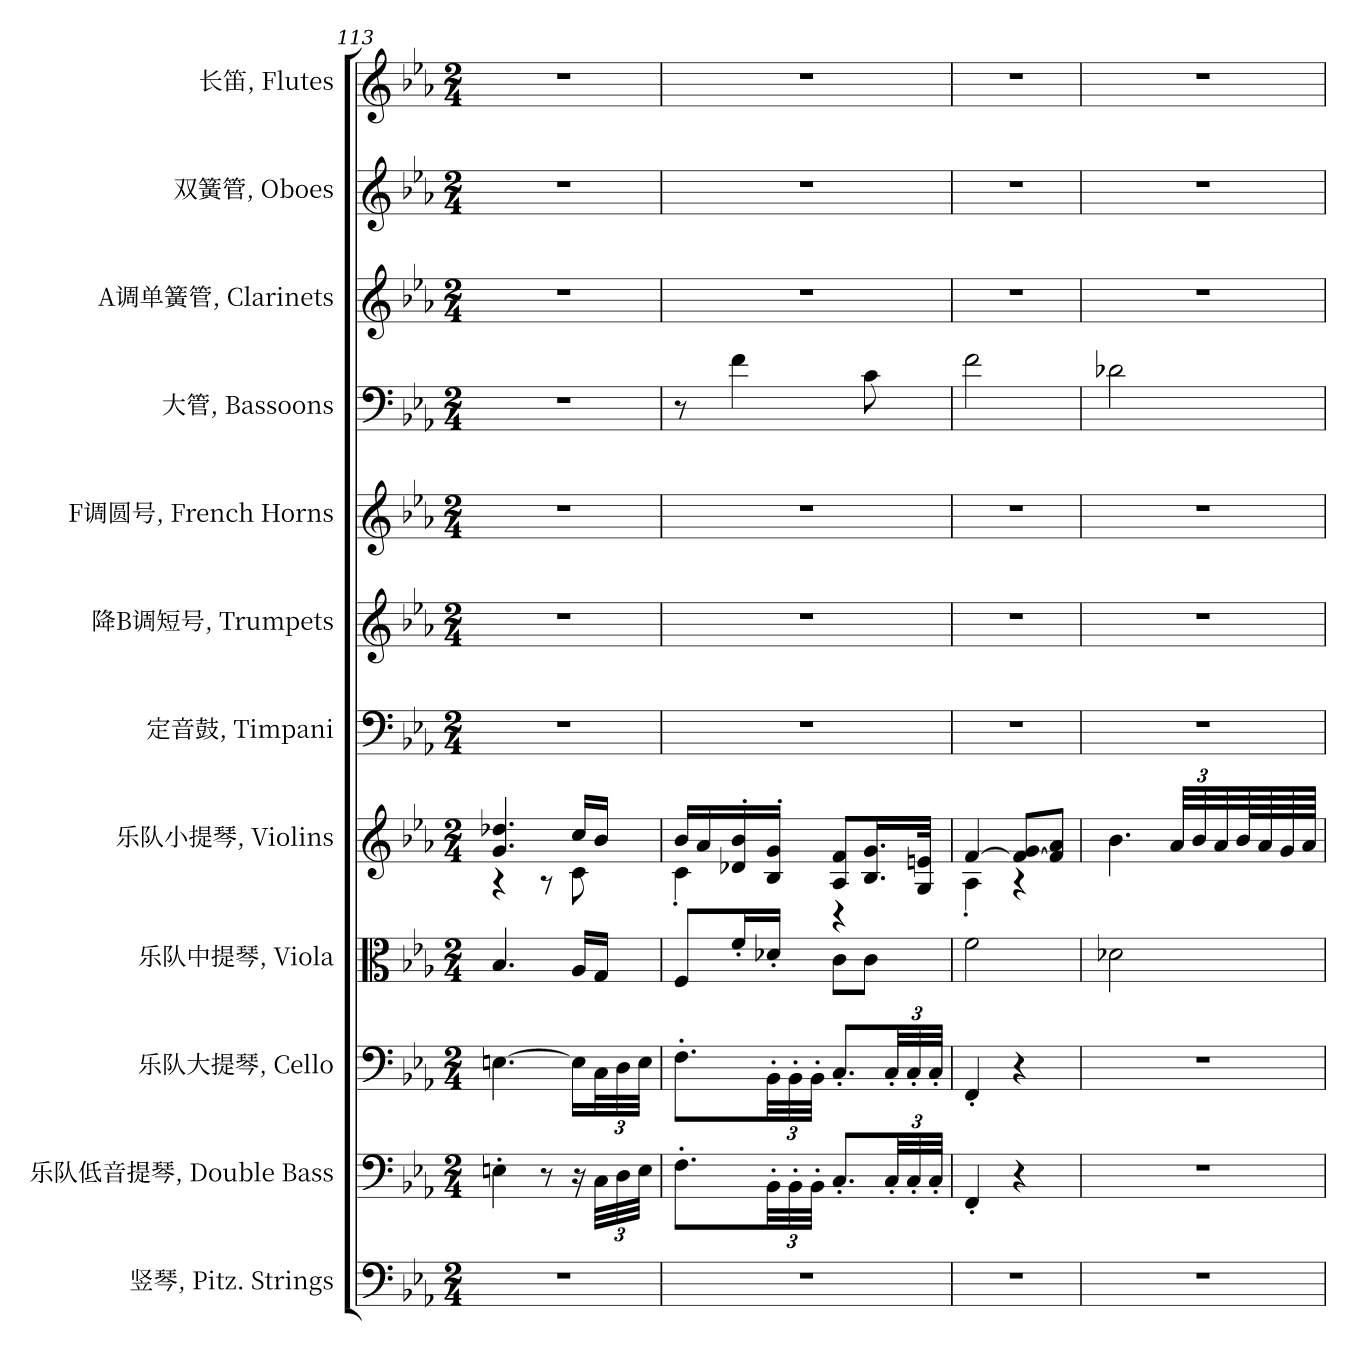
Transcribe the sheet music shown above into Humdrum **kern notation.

**kern	**kern	**kern	**kern	**kern	**kern	**kern	**kern	**kern	**kern	**kern	**kern
*part12	*part11	*part10	*part9	*part8	*part7	*part6	*part5	*part4	*part3	*part2	*part1
*staff12	*staff11	*staff10	*staff9	*staff8	*staff7	*staff6	*staff5	*staff4	*staff3	*staff2	*staff1
*I"竖琴, Pitz. Strings	*I"乐队低音提琴, Double Bass	*I"乐队大提琴, Cello	*I"乐队中提琴, Viola	*I"乐队小提琴, Violins	*I"定音鼓, Timpani	*I"降B调短号, Trumpets	*I"F调圆号, French Horns	*I"大管, Bassoons	*I"A调单簧管, Clarinets	*I"双簧管, Oboes	*I"长笛, Flutes
*	*	*	*	*I'Vlns.	*I'Timp.	*	*I'F Hn.	*I'Bsn.	*I'A Cl.	*I'Ob.	*I'Fl.
*clefF4	*clefF4	*clefF4	*clefC3	*clefG2	*clefF4	*clefG2	*clefG2	*clefF4	*clefG2	*clefG2	*clefG2
*	*ITrd7c12	*	*	*	*	*ITrd1c2	*ITrd4c7	*	*ITrd2c3	*	*
*k[b-e-a-]	*k[b-e-a-]	*k[b-e-a-]	*k[b-e-a-]	*k[b-e-a-]	*k[b-e-a-]	*k[b-e-a-d-g-]	*k[b-e-a-d-]	*k[b-e-a-]	*k[]	*k[b-e-a-]	*k[b-e-a-]
*M2/4	*M2/4	*M2/4	*M2/4	*M2/4	*M2/4	*M2/4	*M2/4	*M2/4	*M2/4	*M2/4	*M2/4
=113	=113	=113	=113	=113	=113	=113	=113	=113	=113	=113	=113
*	*	*	*	*^	*	*	*	*	*	*	*
2r	4EEn'\	[4.En\	4.B-/	4.g/ 4.dd-X/	4r	2r	2r	2r	2r	2r	2r	2r
.	8r	.	.	.	8r	.	.	.	.	.	.	.
.	16r	16E\LL]	16A-/LL	16cc/LL	8c\	.	.	.	.	.	.	.
*	*Xbrackettup	*Xbrackettup	*	*	*	*	*	*	*	*	*	*
.	48CC\LLL	48C\L	16G/JJ	16b-/JJ	.	.	.	.	.	.	.	.
.	48DD\	48D\	.	.	.	.	.	.	.	.	.	.
.	48EE\JJJ	48E\JJJ	.	.	.	.	.	.	.	.	.	.
=114	=114	=114	=114	=114	=114	=114	=114	=114	=114	=114	=114	=114
2r	8.FF'\L	8.F'\L	8F/L	16b-/LL	4c'\	2r	2r	2r	8r	2r	2r	2r
.	.	.	.	16a-/	.	.	.	.	.	.	.	.
.	.	.	16f'/L	16d-X/' 16b-/'	.	.	.	.	4f\	.	.	.
.	48BBB-'\LL	48BB-'\LL	16d-X'/JJ	16B-/' 16g/'JJ	.	.	.	.	.	.	.	.
.	48BBB-'\	48BB-'\	.	.	.	.	.	.	.	.	.	.
.	48BBB-'\JJJ	48BB-'\JJJ	.	.	.	.	.	.	.	.	.	.
.	8.CC'/L	8.C'/L	8c\L	8A-/ 8f/L	4r	.	.	.	.	.	.	.
.	.	.	8c\J	16.B-/ 16.g/L	.	.	.	.	8c\	.	.	.
.	48CC'/LL	48C'/LL	.	.	.	.	.	.	.	.	.	.
.	48CC'/	48C'/	.	.	.	.	.	.	.	.	.	.
.	.	.	.	32G/ 32en/JJk	.	.	.	.	.	.	.	.
.	48CC'/JJJ	48C'/JJJ	.	.	.	.	.	.	.	.	.	.
=115	=115	=115	=115	=115	=115	=115	=115	=115	=115	=115	=115	=115
2r	4FFF'/	4FF'/	2f\	[4f/	4A-'\	2r	2r	2r	2f\	2r	2r	2r
.	4r	4r	.	8f/_ 8g/L	4r	.	.	.	.	.	.	.
.	.	.	.	8f/] 8a-/J	.	.	.	.	.	.	.	.
*	*	*	*	*v	*v	*	*	*	*	*	*	*
!!LO:PB:g=z
=116	=116	=116	=116	=116	=116	=116	=116	=116	=116	=116	=116
2r	2r	2r	2d-X\	4.b-\	2r	2r	2r	2d-X\	2r	2r	2r
*	*	*	*	*Xbrackettup	*	*	*	*	*	*	*
.	.	.	.	48a-/LLL	.	.	.	.	.	.	.
.	.	.	.	48b-/	.	.	.	.	.	.	.
.	.	.	.	48a-/	.	.	.	.	.	.	.
.	.	.	.	64b-/L	.	.	.	.	.	.	.
.	.	.	.	64a-/	.	.	.	.	.	.	.
.	.	.	.	64g/	.	.	.	.	.	.	.
.	.	.	.	64a-/JJJJ	.	.	.	.	.	.	.
=	=	=	=	=	=	=	=	=	=	=	=
*-	*-	*-	*-	*-	*-	*-	*-	*-	*-	*-	*-
